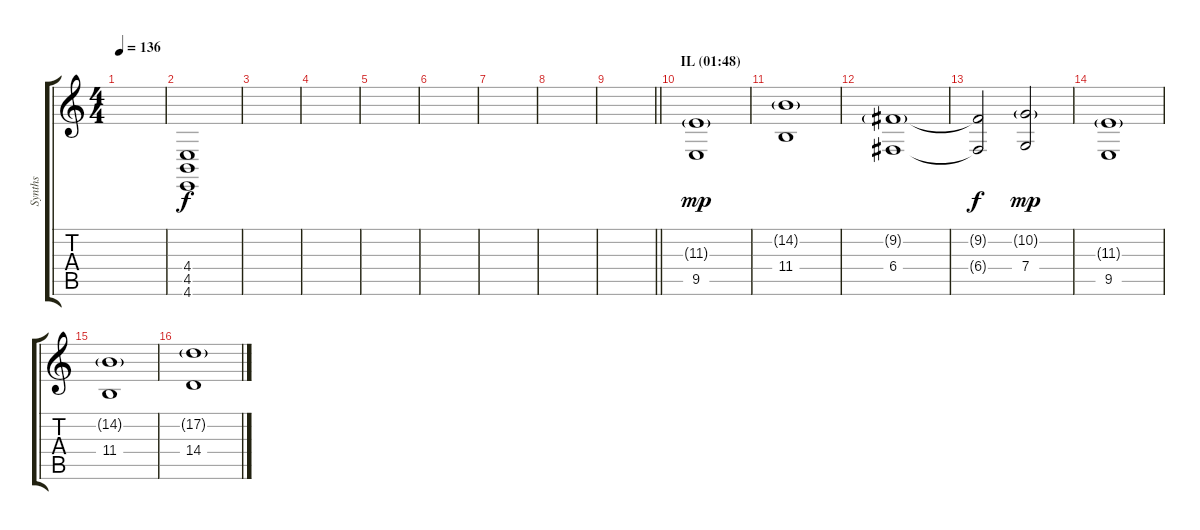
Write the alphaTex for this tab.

\track ("Synths" "Synths") {instrument brasssection}
\staff {score tabs}
\tuning (D4 A3 F3 C3 G2 C2) {hide}
\ts (4 4)
\tempo 136
\clef g2
\ks c
|
(4.4 4.5 4.6).1 |
|
|
|
|
|
|
\barLineRight lightlight
|
\section ("" "IL (01:48)")
(11.3{g} 9.5).1{dy mp instrument englishhorn} |
(14.2{g} 11.4).1 |
(9.2{g} 6.4).1 |
(9.2{t} 6.4{t}).2{dy f} (10.2{g} 7.4).2{dy mp} |
(11.3{g} 9.5).1 |
(14.2{g} 11.4).1 |
(17.2{g} 14.4).1
